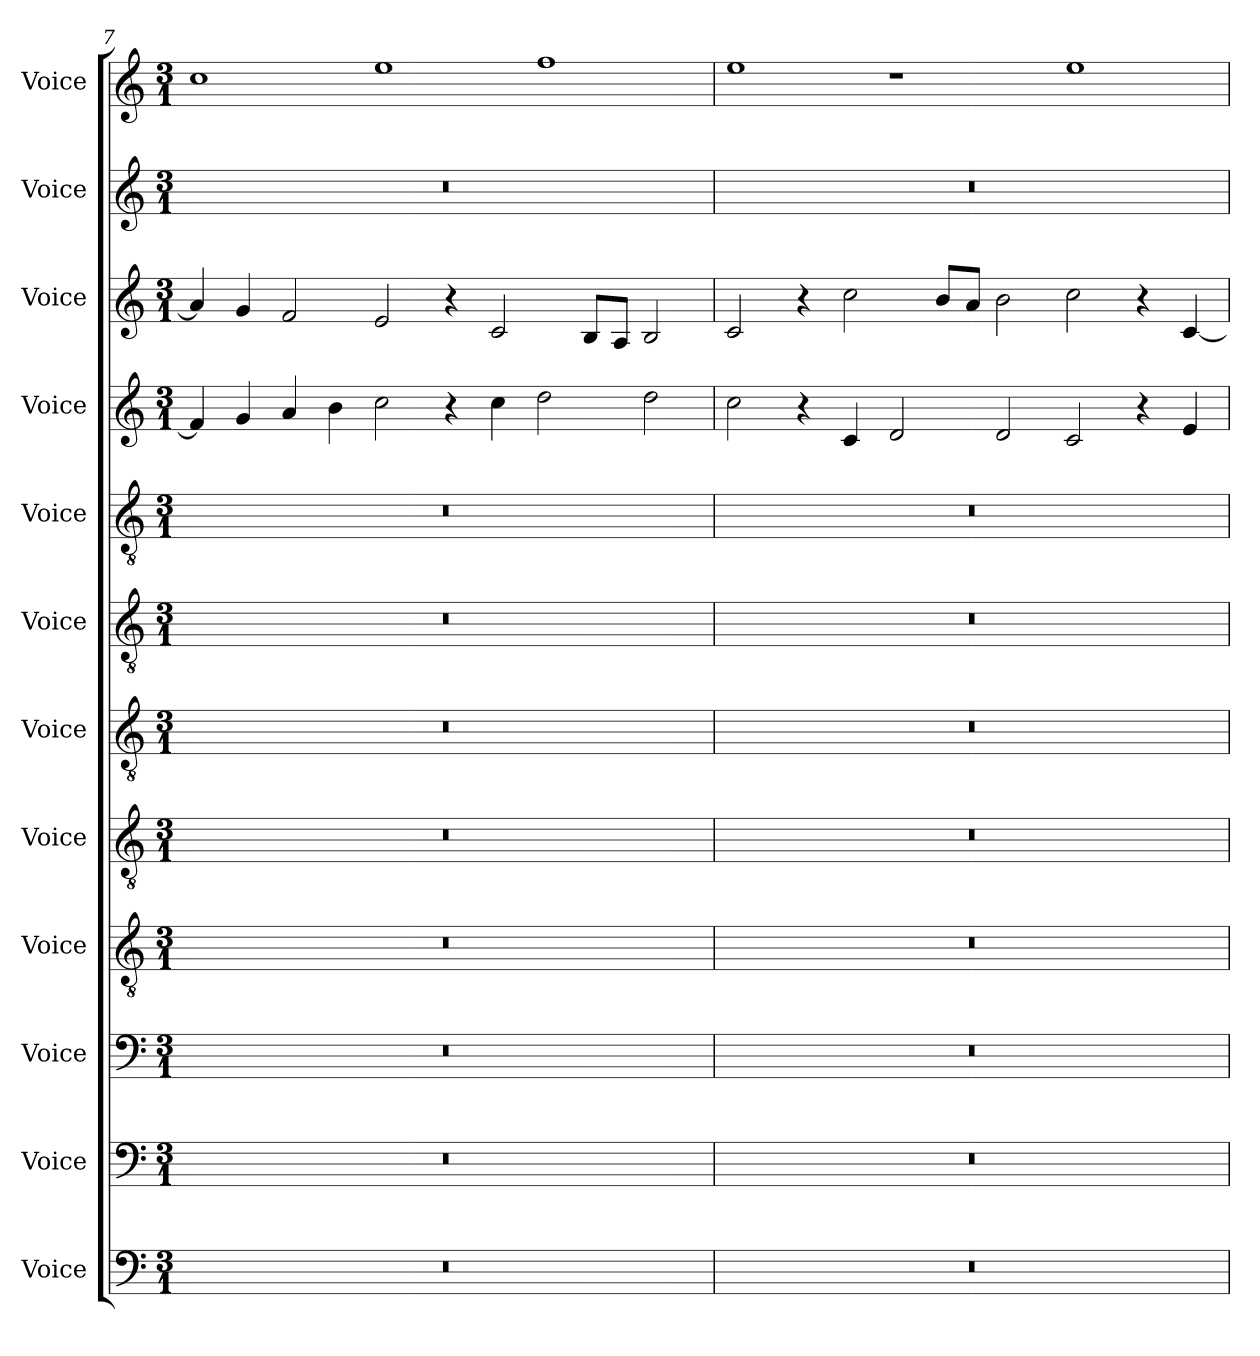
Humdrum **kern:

**kern	**kern	**kern	**kern	**kern	**kern	**kern	**kern	**kern	**kern	**kern	**kern
*part12	*part11	*part10	*part9	*part8	*part7	*part6	*part5	*part4	*part3	*part2	*part1
*staff12	*staff11	*staff10	*staff9	*staff8	*staff7	*staff6	*staff5	*staff4	*staff3	*staff2	*staff1
*I"Voice	*I"Voice	*I"Voice	*I"Voice	*I"Voice	*I"Voice	*I"Voice	*I"Voice	*I"Voice	*I"Voice	*I"Voice	*I"Voice
*I'V	*I'V	*I'V	*I'V	*I'V	*I'V	*I'V	*I'V	*I'V	*I'V	*I'V	*I'V
!!LO:PB:g=z
*clefF4	*clefF4	*clefF4	*clefGv2	*clefGv2	*clefGv2	*clefGv2	*clefGv2	*clefG2	*clefG2	*clefG2	*clefG2
*k[]	*k[]	*k[]	*k[]	*k[]	*k[]	*k[]	*k[]	*k[]	*k[]	*k[]	*k[]
*M3/1	*M3/1	*M3/1	*M3/1	*M3/1	*M3/1	*M3/1	*M3/1	*M3/1	*M3/1	*M3/1	*M3/1
=7	=7	=7	=7	=7	=7	=7	=7	=7	=7	=7	=7
0.r	0.r	0.r	0.r	0.r	0.r	0.r	0.r	4f/]	4a/]	0.r	1cc
.	.	.	.	.	.	.	.	4g/	4g/	.	.
.	.	.	.	.	.	.	.	4a/	2f/	.	.
.	.	.	.	.	.	.	.	4b\	.	.	.
.	.	.	.	.	.	.	.	2cc\	2e/	.	1ee
.	.	.	.	.	.	.	.	4r	4r	.	.
.	.	.	.	.	.	.	.	4cc\	2c/	.	.
.	.	.	.	.	.	.	.	2dd\	.	.	1ff
.	.	.	.	.	.	.	.	.	8B/L	.	.
.	.	.	.	.	.	.	.	.	8A/J	.	.
.	.	.	.	.	.	.	.	2dd\	2B/	.	.
=8	=8	=8	=8	=8	=8	=8	=8	=8	=8	=8	=8
0.r	0.r	0.r	0.r	0.r	0.r	0.r	0.r	2cc\	2c/	0.r	1ee
.	.	.	.	.	.	.	.	4r	4r	.	.
.	.	.	.	.	.	.	.	4c/	2cc\	.	.
.	.	.	.	.	.	.	.	2d/	.	.	1r
.	.	.	.	.	.	.	.	.	8b/L	.	.
.	.	.	.	.	.	.	.	.	8a/J	.	.
.	.	.	.	.	.	.	.	2d/	2b\	.	.
.	.	.	.	.	.	.	.	2c/	2cc\	.	1ee
.	.	.	.	.	.	.	.	4r	4r	.	.
.	.	.	.	.	.	.	.	4e/	[4c/	.	.
=	=	=	=	=	=	=	=	=	=	=	=
*-	*-	*-	*-	*-	*-	*-	*-	*-	*-	*-	*-
